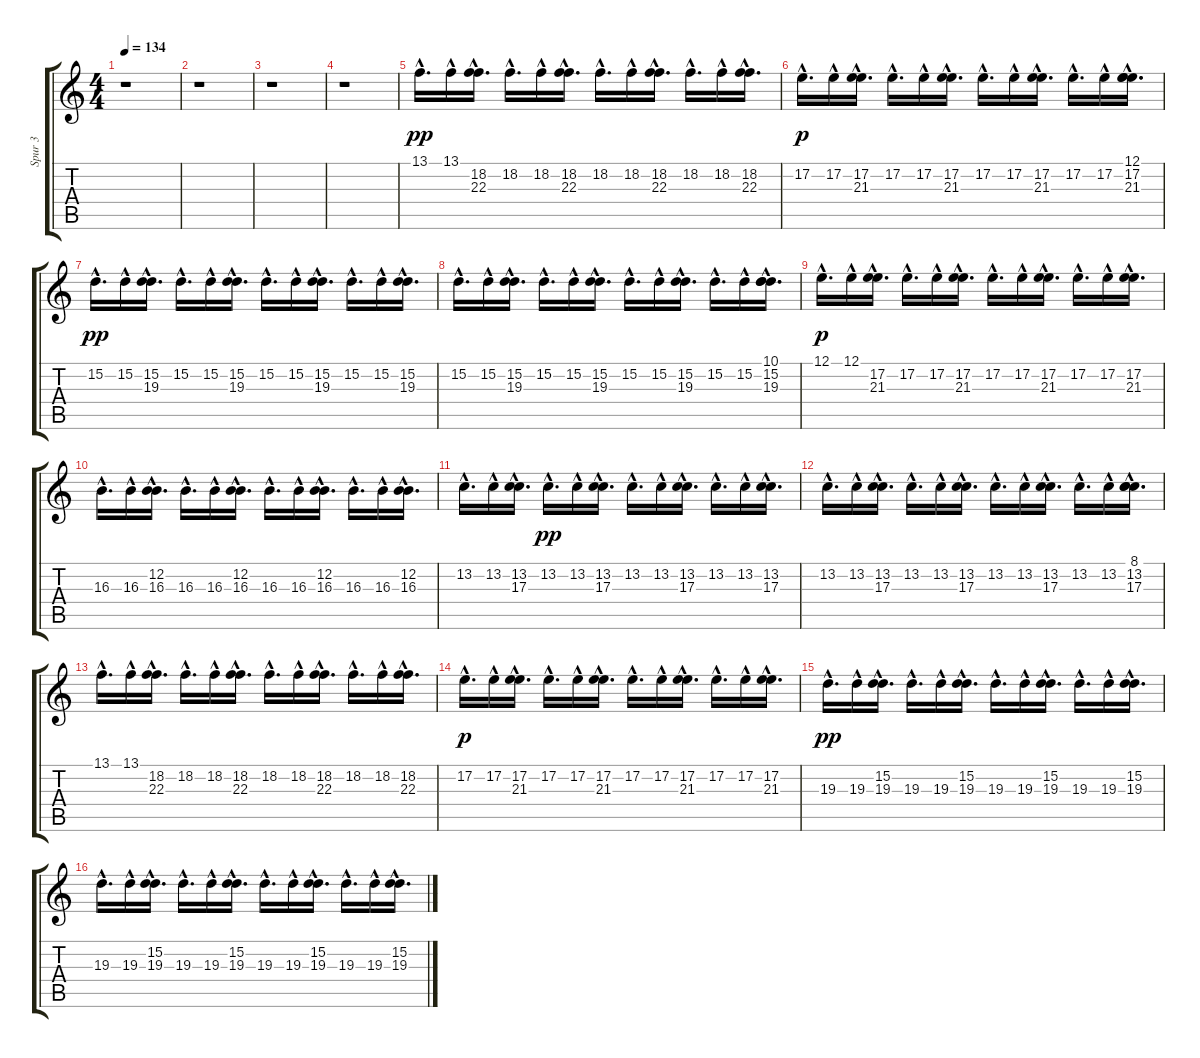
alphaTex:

\track ("Spur 3" "Spur 3") {instrument rockorgan}
\staff {score tabs}
\tuning (E4 B3 G3 D3 A2 E2) {hide}
\ts (4 4)
\tempo 134
\clef g2
\ks c
r.1{dy f} |
r.1 |
r.1 |
r.1 |
13.1{hac}.16{d dy pp} 13.1{hac}.16 (18.2{hac} 22.3{hac}).16{d} 18.2{hac}.16{d} 18.2{hac}.16 (18.2{hac} 22.3{hac}).16{d} 18.2{hac}.16{d} 18.2{hac}.16 (18.2{hac} 22.3{hac}).16{d} 18.2{hac}.16{d} 18.2{hac}.16 (18.2{hac} 22.3{hac}).16{d} |
17.2{hac}.16{d dy p} 17.2{hac}.16 (17.2{hac} 21.3{hac}).16{d} 17.2{hac}.16{d} 17.2{hac}.16 (17.2{hac} 21.3{hac}).16{d} 17.2{hac}.16{d} 17.2{hac}.16 (17.2{hac} 21.3{hac}).16{d} 17.2{hac}.16{d} 17.2{hac}.16 (12.1{hac} 17.2{hac} 21.3{hac}).16{d} |
15.2{hac}.16{d dy pp} 15.2{hac}.16 (15.2{hac} 19.3{hac}).16{d} 15.2{hac}.16{d} 15.2{hac}.16 (15.2{hac} 19.3{hac}).16{d} 15.2{hac}.16{d} 15.2{hac}.16 (15.2{hac} 19.3{hac}).16{d} 15.2{hac}.16{d} 15.2{hac}.16 (15.2{hac} 19.3{hac}).16{d} |
15.2{hac}.16{d} 15.2{hac}.16 (15.2{hac} 19.3{hac}).16{d} 15.2{hac}.16{d} 15.2{hac}.16 (15.2{hac} 19.3{hac}).16{d} 15.2{hac}.16{d} 15.2{hac}.16 (15.2{hac} 19.3{hac}).16{d} 15.2{hac}.16{d} 15.2{hac}.16 (10.1{hac} 15.2{hac} 19.3{hac}).16{d} |
12.1{hac}.16{d dy p} 12.1{hac}.16 (17.2{hac} 21.3{hac}).16{d} 17.2{hac}.16{d} 17.2{hac}.16 (17.2{hac} 21.3{hac}).16{d} 17.2{hac}.16{d} 17.2{hac}.16 (17.2{hac} 21.3{hac}).16{d} 17.2{hac}.16{d} 17.2{hac}.16 (17.2{hac} 21.3{hac}).16{d} |
16.3{hac}.16{d} 16.3{hac}.16 (12.2{hac} 16.3{hac}).16{d} 16.3{hac}.16{d} 16.3{hac}.16 (12.2{hac} 16.3{hac}).16{d} 16.3{hac}.16{d} 16.3{hac}.16 (12.2{hac} 16.3{hac}).16{d} 16.3{hac}.16{d} 16.3{hac}.16 (12.2{hac} 16.3{hac}).16{d} |
13.2{hac}.16{d} 13.2{hac}.16 (13.2{hac} 17.3{hac}).16{d} 13.2{hac}.16{d dy pp} 13.2{hac}.16 (13.2{hac} 17.3{hac}).16{d} 13.2{hac}.16{d} 13.2{hac}.16 (13.2{hac} 17.3{hac}).16{d} 13.2{hac}.16{d} 13.2{hac}.16 (13.2{hac} 17.3{hac}).16{d} |
13.2{hac}.16{d} 13.2{hac}.16 (13.2{hac} 17.3{hac}).16{d} 13.2{hac}.16{d volume 15 balance 12} 13.2{hac}.16 (13.2{hac} 17.3{hac}).16{d} 13.2{hac}.16{d} 13.2{hac}.16 (13.2{hac} 17.3{hac}).16{d} 13.2{hac}.16{d} 13.2{hac}.16 (8.1{hac} 13.2{hac} 17.3{hac}).16{d} |
13.1{hac}.16{d} 13.1{hac}.16 (18.2{hac} 22.3{hac}).16{d} 18.2{hac}.16{d} 18.2{hac}.16 (18.2{hac} 22.3{hac}).16{d} 18.2{hac}.16{d} 18.2{hac}.16 (18.2{hac} 22.3{hac}).16{d} 18.2{hac}.16{d} 18.2{hac}.16 (18.2{hac} 22.3{hac}).16{d} |
17.2{hac}.16{d dy p} 17.2{hac}.16 (17.2{hac} 21.3{hac}).16{d} 17.2{hac}.16{d} 17.2{hac}.16 (17.2{hac} 21.3{hac}).16{d} 17.2{hac}.16{d} 17.2{hac}.16 (17.2{hac} 21.3{hac}).16{d} 17.2{hac}.16{d} 17.2{hac}.16 (17.2{hac} 21.3{hac}).16{d} |
19.3{hac}.16{d dy pp} 19.3{hac}.16 (15.2{hac} 19.3{hac}).16{d} 19.3{hac}.16{d} 19.3{hac}.16 (15.2{hac} 19.3{hac}).16{d} 19.3{hac}.16{d} 19.3{hac}.16 (15.2{hac} 19.3{hac}).16{d} 19.3{hac}.16{d} 19.3{hac}.16 (15.2{hac} 19.3{hac}).16{d} |
19.3{hac}.16{d} 19.3{hac}.16 (15.2{hac} 19.3{hac}).16{d} 19.3{hac}.16{d} 19.3{hac}.16 (15.2{hac} 19.3{hac}).16{d} 19.3{hac}.16{d} 19.3{hac}.16 (15.2{hac} 19.3{hac}).16{d} 19.3{hac}.16{d} 19.3{hac}.16 (15.2{hac} 19.3{hac}).16{d}
